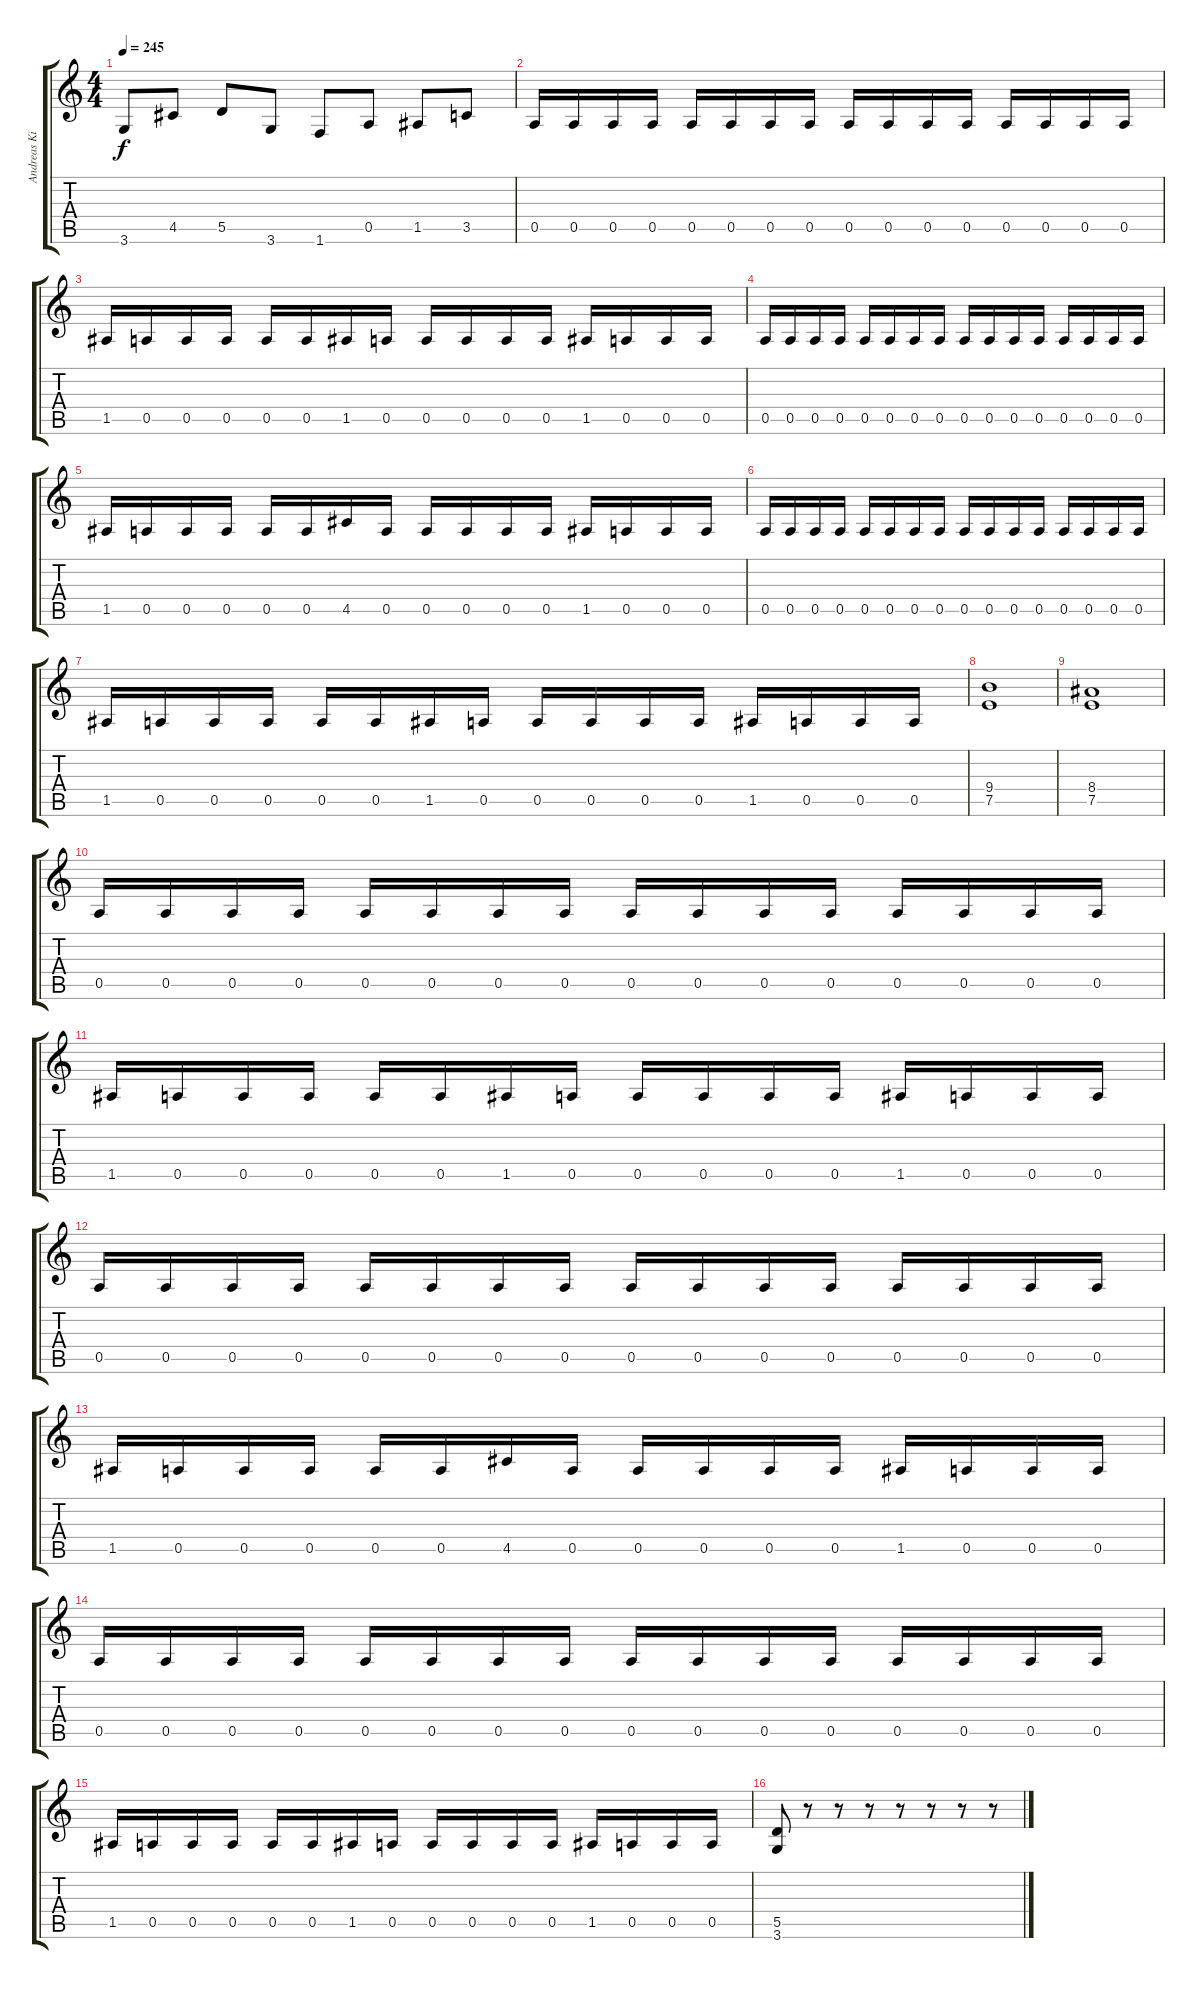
\track ("Andreas Kisser" "Andreas Ki") {instrument distortionguitar}
\staff {score tabs}
\tuning (E4 B3 G3 D3 A2 E2) {hide}
\ts (4 4)
\tempo 245
\clef g2
\ks c
3.6.8{dy f} 4.5.8 5.5.8 3.6.8 1.6.8 0.5.8 1.5.8 3.5.8 |
0.5.16 0.5.16 0.5.16 0.5.16 0.5.16 0.5.16 0.5.16 0.5.16 0.5.16 0.5.16 0.5.16 0.5.16 0.5.16 0.5.16 0.5.16 0.5.16 |
1.5.16 0.5.16 0.5.16 0.5.16 0.5.16 0.5.16 1.5.16 0.5.16 0.5.16 0.5.16 0.5.16 0.5.16 1.5.16 0.5.16 0.5.16 0.5.16 |
0.5.16 0.5.16 0.5.16 0.5.16 0.5.16 0.5.16 0.5.16 0.5.16 0.5.16 0.5.16 0.5.16 0.5.16 0.5.16 0.5.16 0.5.16 0.5.16 |
1.5.16 0.5.16 0.5.16 0.5.16 0.5.16 0.5.16 4.5.16 0.5.16 0.5.16 0.5.16 0.5.16 0.5.16 1.5.16 0.5.16 0.5.16 0.5.16 |
0.5.16 0.5.16 0.5.16 0.5.16 0.5.16 0.5.16 0.5.16 0.5.16 0.5.16 0.5.16 0.5.16 0.5.16 0.5.16 0.5.16 0.5.16 0.5.16 |
1.5.16 0.5.16 0.5.16 0.5.16 0.5.16 0.5.16 1.5.16 0.5.16 0.5.16 0.5.16 0.5.16 0.5.16 1.5.16 0.5.16 0.5.16 0.5.16 |
(9.4 7.5).1 |
(8.4 7.5).1 |
0.5.16 0.5.16 0.5.16 0.5.16 0.5.16 0.5.16 0.5.16 0.5.16 0.5.16 0.5.16 0.5.16 0.5.16 0.5.16 0.5.16 0.5.16 0.5.16 |
1.5.16 0.5.16 0.5.16 0.5.16 0.5.16 0.5.16 1.5.16 0.5.16 0.5.16 0.5.16 0.5.16 0.5.16 1.5.16 0.5.16 0.5.16 0.5.16 |
0.5.16 0.5.16 0.5.16 0.5.16 0.5.16 0.5.16 0.5.16 0.5.16 0.5.16 0.5.16 0.5.16 0.5.16 0.5.16 0.5.16 0.5.16 0.5.16 |
1.5.16 0.5.16 0.5.16 0.5.16 0.5.16 0.5.16 4.5.16 0.5.16 0.5.16 0.5.16 0.5.16 0.5.16 1.5.16 0.5.16 0.5.16 0.5.16 |
0.5.16 0.5.16 0.5.16 0.5.16 0.5.16 0.5.16 0.5.16 0.5.16 0.5.16 0.5.16 0.5.16 0.5.16 0.5.16 0.5.16 0.5.16 0.5.16 |
1.5.16 0.5.16 0.5.16 0.5.16 0.5.16 0.5.16 1.5.16 0.5.16 0.5.16 0.5.16 0.5.16 0.5.16 1.5.16 0.5.16 0.5.16 0.5.16 |
(5.5 3.6).8 r.8 r.8 r.8 r.8 r.8 r.8 r.8
